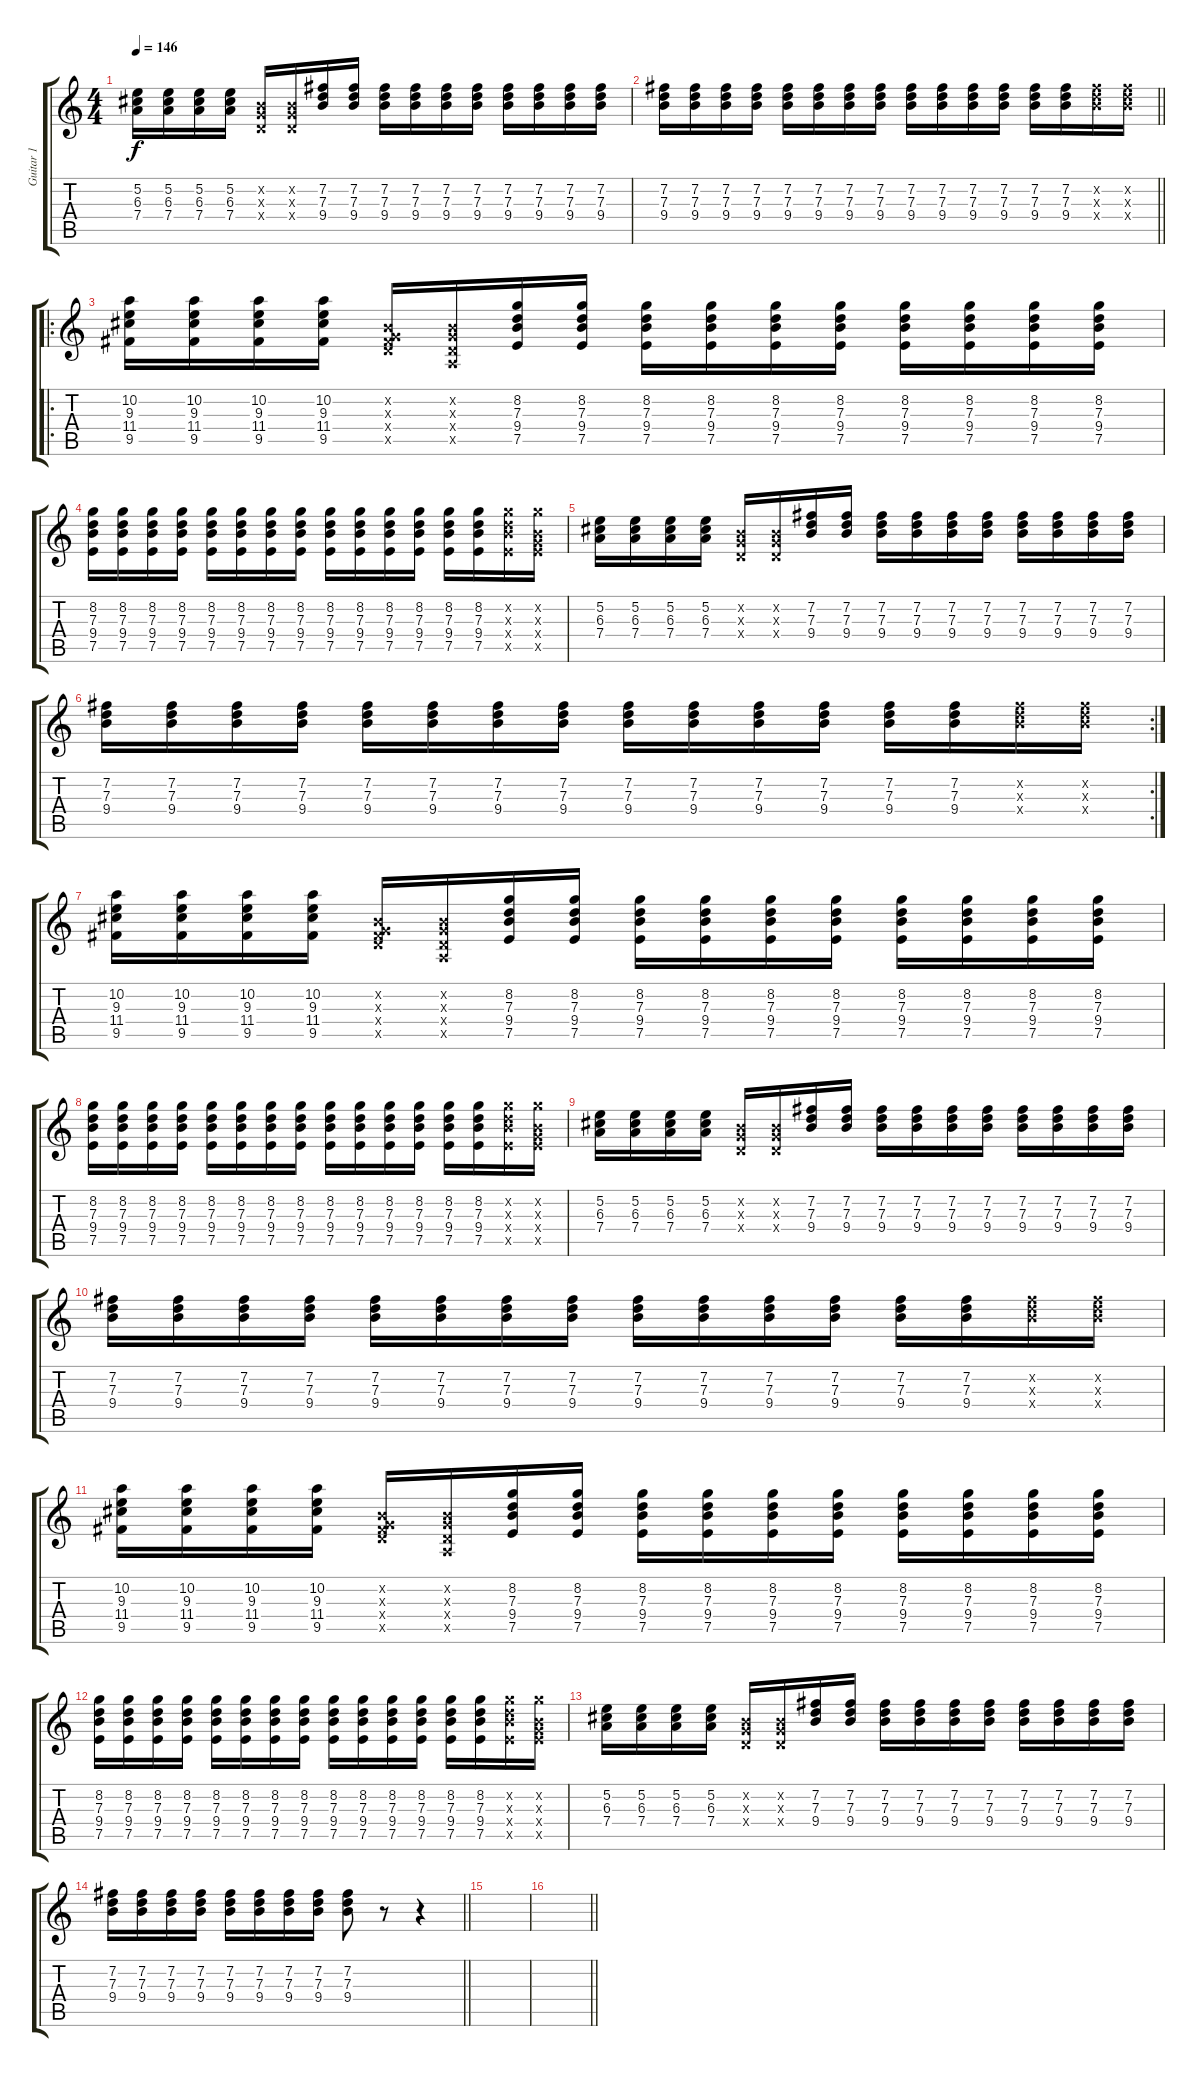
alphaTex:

\track ("Guitar 1" "Guitar 1") {instrument electricguitarjazz}
\staff {score tabs}
\tuning (E4 B3 G3 D3 A2 E2) {hide}
\ts (4 4)
\tempo 146
\clef g2
\ks c
(5.2 6.3 7.4).16{dy f} (5.2 6.3 7.4).16 (5.2 6.3 7.4).16 (5.2 6.3 7.4).16 (0.2{x} 0.3{x} 0.4{x}).16 (0.2{x} 0.3{x} 0.4{x}).16 (7.2 7.3 9.4).16 (7.2 7.3 9.4).16 (7.2 7.3 9.4).16 (7.2 7.3 9.4).16 (7.2 7.3 9.4).16 (7.2 7.3 9.4).16 (7.2 7.3 9.4).16 (7.2 7.3 9.4).16 (7.2 7.3 9.4).16 (7.2 7.3 9.4).16 |
\barLineRight lightlight
(7.2 7.3 9.4).16 (7.2 7.3 9.4).16 (7.2 7.3 9.4).16 (7.2 7.3 9.4).16 (7.2 7.3 9.4).16 (7.2 7.3 9.4).16 (7.2 7.3 9.4).16 (7.2 7.3 9.4).16 (7.2 7.3 9.4).16 (7.2 7.3 9.4).16 (7.2 7.3 9.4).16 (7.2 7.3 9.4).16 (7.2 7.3 9.4).16 (7.2 7.3 9.4).16 (7.2{x} 7.3{x} 9.4{x}).16 (7.2{x} 7.3{x} 9.4{x}).16 |
\ro
(10.2 9.3 11.4 9.5).16 (10.2 9.3 11.4 9.5).16 (10.2 9.3 11.4 9.5).16 (10.2 9.3 11.4 9.5).16 (0.2{x} 0.3{x} 0.4{x} 9.5{x}).16 (0.2{x} 0.3{x} 0.4{x} 0.5{x}).16 (8.2 7.3 9.4 7.5).16 (8.2 7.3 9.4 7.5).16 (8.2 7.3 9.4 7.5).16 (8.2 7.3 9.4 7.5).16 (8.2 7.3 9.4 7.5).16 (8.2 7.3 9.4 7.5).16 (8.2 7.3 9.4 7.5).16 (8.2 7.3 9.4 7.5).16 (8.2 7.3 9.4 7.5).16 (8.2 7.3 9.4 7.5).16 |
(8.2 7.3 9.4 7.5).16 (8.2 7.3 9.4 7.5).16 (8.2 7.3 9.4 7.5).16 (8.2 7.3 9.4 7.5).16 (8.2 7.3 9.4 7.5).16 (8.2 7.3 9.4 7.5).16 (8.2 7.3 9.4 7.5).16 (8.2 7.3 9.4 7.5).16 (8.2 7.3 9.4 7.5).16 (8.2 7.3 9.4 7.5).16 (8.2 7.3 9.4 7.5).16 (8.2 7.3 9.4 7.5).16 (8.2 7.3 9.4 7.5).16 (8.2 7.3 9.4 7.5).16 (8.2{x} 7.3{x} 9.4{x} 7.5{x}).16 (8.2{x} 0.3{x} 9.4{x} 7.5{x}).16 |
(5.2 6.3 7.4).16 (5.2 6.3 7.4).16 (5.2 6.3 7.4).16 (5.2 6.3 7.4).16 (0.2{x} 0.3{x} 0.4{x}).16 (0.2{x} 0.3{x} 0.4{x}).16 (7.2 7.3 9.4).16 (7.2 7.3 9.4).16 (7.2 7.3 9.4).16 (7.2 7.3 9.4).16 (7.2 7.3 9.4).16 (7.2 7.3 9.4).16 (7.2 7.3 9.4).16 (7.2 7.3 9.4).16 (7.2 7.3 9.4).16 (7.2 7.3 9.4).16 |
\rc 2
(7.2 7.3 9.4).16 (7.2 7.3 9.4).16 (7.2 7.3 9.4).16 (7.2 7.3 9.4).16 (7.2 7.3 9.4).16 (7.2 7.3 9.4).16 (7.2 7.3 9.4).16 (7.2 7.3 9.4).16 (7.2 7.3 9.4).16 (7.2 7.3 9.4).16 (7.2 7.3 9.4).16 (7.2 7.3 9.4).16 (7.2 7.3 9.4).16 (7.2 7.3 9.4).16 (7.2{x} 7.3{x} 9.4{x}).16 (7.2{x} 7.3{x} 9.4{x}).16 |
(10.2 9.3 11.4 9.5).16 (10.2 9.3 11.4 9.5).16 (10.2 9.3 11.4 9.5).16 (10.2 9.3 11.4 9.5).16 (0.2{x} 0.3{x} 0.4{x} 9.5{x}).16 (0.2{x} 0.3{x} 0.4{x} 0.5{x}).16 (8.2 7.3 9.4 7.5).16 (8.2 7.3 9.4 7.5).16 (8.2 7.3 9.4 7.5).16 (8.2 7.3 9.4 7.5).16 (8.2 7.3 9.4 7.5).16 (8.2 7.3 9.4 7.5).16 (8.2 7.3 9.4 7.5).16 (8.2 7.3 9.4 7.5).16 (8.2 7.3 9.4 7.5).16 (8.2 7.3 9.4 7.5).16 |
(8.2 7.3 9.4 7.5).16 (8.2 7.3 9.4 7.5).16 (8.2 7.3 9.4 7.5).16 (8.2 7.3 9.4 7.5).16 (8.2 7.3 9.4 7.5).16 (8.2 7.3 9.4 7.5).16 (8.2 7.3 9.4 7.5).16 (8.2 7.3 9.4 7.5).16 (8.2 7.3 9.4 7.5).16 (8.2 7.3 9.4 7.5).16 (8.2 7.3 9.4 7.5).16 (8.2 7.3 9.4 7.5).16 (8.2 7.3 9.4 7.5).16 (8.2 7.3 9.4 7.5).16 (8.2{x} 7.3{x} 9.4{x} 7.5{x}).16 (8.2{x} 0.3{x} 9.4{x} 7.5{x}).16 |
(5.2 6.3 7.4).16 (5.2 6.3 7.4).16 (5.2 6.3 7.4).16 (5.2 6.3 7.4).16 (0.2{x} 0.3{x} 0.4{x}).16 (0.2{x} 0.3{x} 0.4{x}).16 (7.2 7.3 9.4).16 (7.2 7.3 9.4).16 (7.2 7.3 9.4).16 (7.2 7.3 9.4).16 (7.2 7.3 9.4).16 (7.2 7.3 9.4).16 (7.2 7.3 9.4).16 (7.2 7.3 9.4).16 (7.2 7.3 9.4).16 (7.2 7.3 9.4).16 |
(7.2 7.3 9.4).16 (7.2 7.3 9.4).16 (7.2 7.3 9.4).16 (7.2 7.3 9.4).16 (7.2 7.3 9.4).16 (7.2 7.3 9.4).16 (7.2 7.3 9.4).16 (7.2 7.3 9.4).16 (7.2 7.3 9.4).16 (7.2 7.3 9.4).16 (7.2 7.3 9.4).16 (7.2 7.3 9.4).16 (7.2 7.3 9.4).16 (7.2 7.3 9.4).16 (7.2{x} 7.3{x} 9.4{x}).16 (7.2{x} 7.3{x} 9.4{x}).16 |
(10.2 9.3 11.4 9.5).16 (10.2 9.3 11.4 9.5).16 (10.2 9.3 11.4 9.5).16 (10.2 9.3 11.4 9.5).16 (0.2{x} 0.3{x} 0.4{x} 9.5{x}).16 (0.2{x} 0.3{x} 0.4{x} 0.5{x}).16 (8.2 7.3 9.4 7.5).16 (8.2 7.3 9.4 7.5).16 (8.2 7.3 9.4 7.5).16 (8.2 7.3 9.4 7.5).16 (8.2 7.3 9.4 7.5).16 (8.2 7.3 9.4 7.5).16 (8.2 7.3 9.4 7.5).16 (8.2 7.3 9.4 7.5).16 (8.2 7.3 9.4 7.5).16 (8.2 7.3 9.4 7.5).16 |
(8.2 7.3 9.4 7.5).16 (8.2 7.3 9.4 7.5).16 (8.2 7.3 9.4 7.5).16 (8.2 7.3 9.4 7.5).16 (8.2 7.3 9.4 7.5).16 (8.2 7.3 9.4 7.5).16 (8.2 7.3 9.4 7.5).16 (8.2 7.3 9.4 7.5).16 (8.2 7.3 9.4 7.5).16 (8.2 7.3 9.4 7.5).16 (8.2 7.3 9.4 7.5).16 (8.2 7.3 9.4 7.5).16 (8.2 7.3 9.4 7.5).16 (8.2 7.3 9.4 7.5).16 (8.2{x} 7.3{x} 9.4{x} 7.5{x}).16 (8.2{x} 0.3{x} 9.4{x} 7.5{x}).16 |
(5.2 6.3 7.4).16 (5.2 6.3 7.4).16 (5.2 6.3 7.4).16 (5.2 6.3 7.4).16 (0.2{x} 0.3{x} 0.4{x}).16 (0.2{x} 0.3{x} 0.4{x}).16 (7.2 7.3 9.4).16 (7.2 7.3 9.4).16 (7.2 7.3 9.4).16 (7.2 7.3 9.4).16 (7.2 7.3 9.4).16 (7.2 7.3 9.4).16 (7.2 7.3 9.4).16 (7.2 7.3 9.4).16 (7.2 7.3 9.4).16 (7.2 7.3 9.4).16 |
\barLineRight lightlight
(7.2 7.3 9.4).16 (7.2 7.3 9.4).16 (7.2 7.3 9.4).16 (7.2 7.3 9.4).16 (7.2 7.3 9.4).16 (7.2 7.3 9.4).16 (7.2 7.3 9.4).16 (7.2 7.3 9.4).16 (7.2 7.3 9.4).8 r.8 r.4 |
|
\barLineRight lightlight
